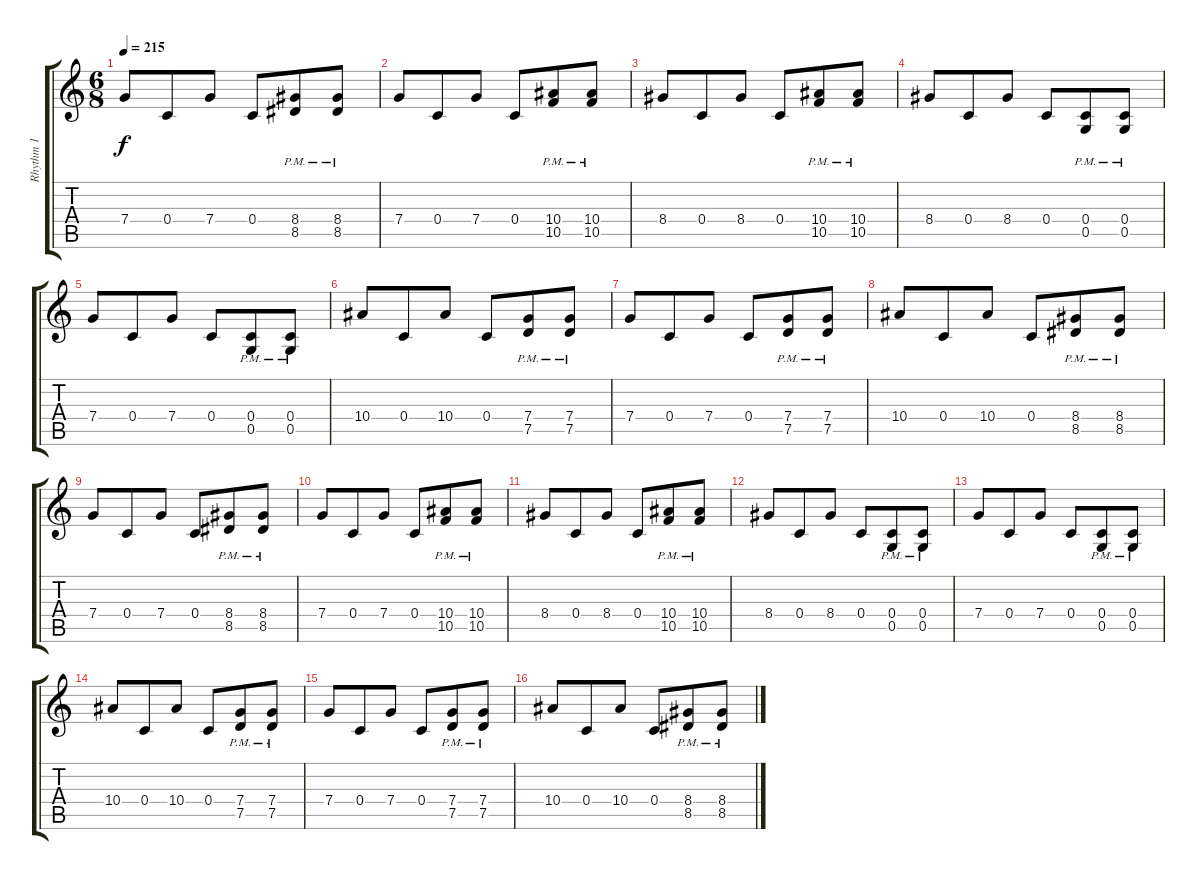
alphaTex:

\track ("Rhythm 1" "Rhythm 1") {instrument distortionguitar}
\staff {score tabs}
\tuning (D4 A3 F3 C3 G2 C2) {hide}
\ts (6 8)
\tempo 215
\clef g2
\ks c
7.4.8{dy f volume 13} 0.4.8 7.4.8 0.4.8 (8.4{pm} 8.5{pm}).8 (8.4{pm} 8.5{pm}).8 |
7.4.8 0.4.8 7.4.8 0.4.8 (10.4{pm} 10.5{pm}).8 (10.4{pm} 10.5{pm}).8 |
8.4.8 0.4.8 8.4.8 0.4.8 (10.4{pm} 10.5{pm}).8 (10.4{pm} 10.5{pm}).8 |
8.4.8 0.4.8 8.4.8 0.4.8 (0.4{pm} 0.5{pm}).8 (0.4{pm} 0.5{pm}).8 |
7.4.8 0.4.8 7.4.8 0.4.8 (0.4{pm} 0.5{pm}).8 (0.4{pm} 0.5{pm}).8 |
10.4.8 0.4.8 10.4.8 0.4.8 (7.4{pm} 7.5{pm}).8 (7.4{pm} 7.5{pm}).8 |
7.4.8 0.4.8 7.4.8 0.4.8 (7.4{pm} 7.5{pm}).8 (7.4{pm} 7.5{pm}).8 |
10.4.8 0.4.8 10.4.8 0.4.8 (8.4{pm} 8.5{pm}).8 (8.4{pm} 8.5{pm}).8 |
7.4.8{volume 13} 0.4.8 7.4.8 0.4.8 (8.4{pm} 8.5{pm}).8 (8.4{pm} 8.5{pm}).8 |
7.4.8 0.4.8 7.4.8 0.4.8 (10.4{pm} 10.5{pm}).8 (10.4{pm} 10.5{pm}).8 |
8.4.8 0.4.8 8.4.8 0.4.8 (10.4{pm} 10.5{pm}).8 (10.4{pm} 10.5{pm}).8 |
8.4.8 0.4.8 8.4.8 0.4.8 (0.4{pm} 0.5{pm}).8 (0.4{pm} 0.5{pm}).8 |
7.4.8 0.4.8 7.4.8 0.4.8 (0.4{pm} 0.5{pm}).8 (0.4{pm} 0.5{pm}).8 |
10.4.8 0.4.8 10.4.8 0.4.8 (7.4{pm} 7.5{pm}).8 (7.4{pm} 7.5{pm}).8 |
7.4.8 0.4.8 7.4.8 0.4.8 (7.4{pm} 7.5{pm}).8 (7.4{pm} 7.5{pm}).8 |
10.4.8 0.4.8 10.4.8 0.4.8 (8.4{pm} 8.5{pm}).8 (8.4{pm} 8.5{pm}).8
